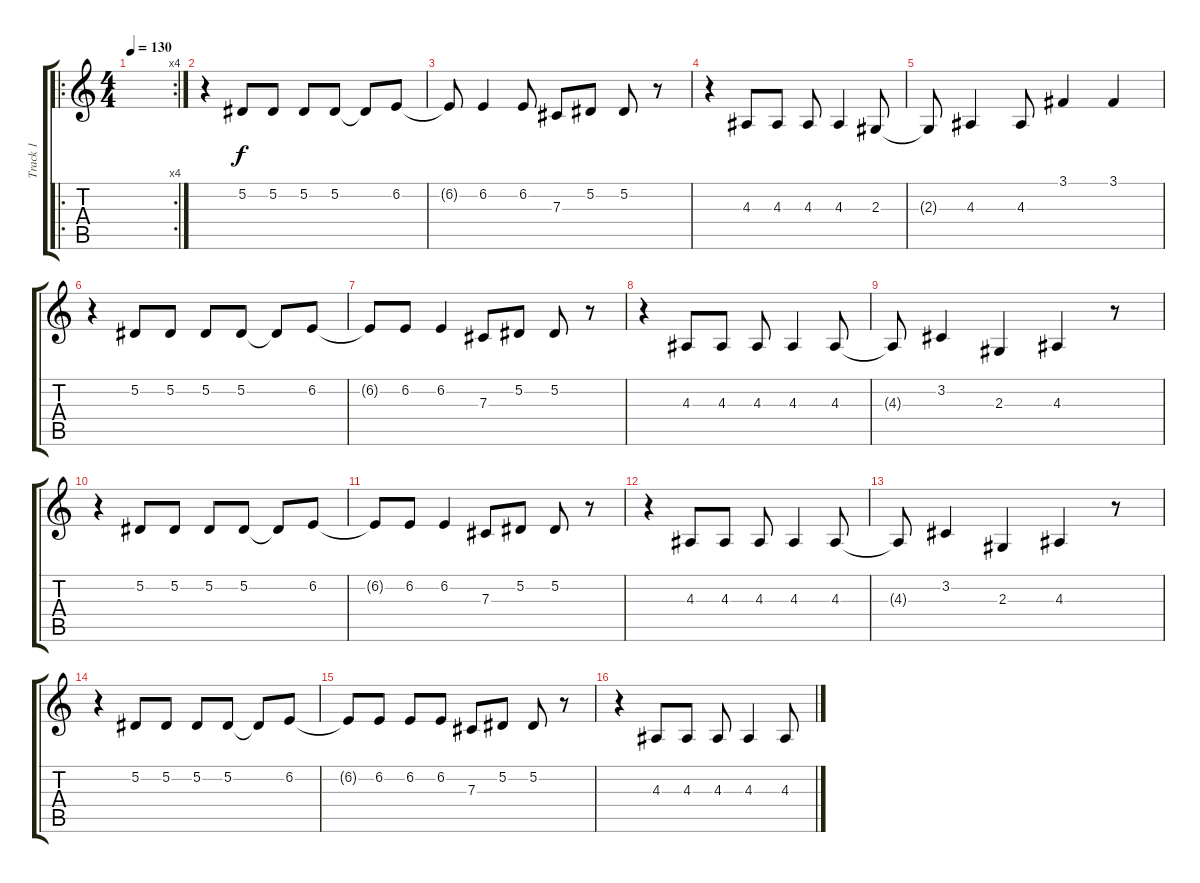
\track ("Track 1" "Track 1") {instrument cello}
\staff {score tabs}
\tuning (Eb4 Bb3 Gb3 Db3 Ab2 Eb2) {hide}
\ro
\rc 4
\ts (4 4)
\tempo 130
\clef g2
\ks c
|
r.4 5.2.8 5.2.8 5.2.8 5.2.8 5.2{t}.8 6.2.8 |
6.2{t}.8 6.2.4 6.2.8 7.3.8 5.2.8 5.2.8 r.8 |
r.4 4.3.8 4.3.8 4.3.8 4.3.4 2.3.8 |
2.3{t}.8 4.3.4 4.3.8 3.1.4 3.1.4 |
r.4 5.2.8 5.2.8 5.2.8 5.2.8 5.2{t}.8 6.2.8 |
6.2{t}.8 6.2.8 6.2.4 7.3.8 5.2.8 5.2.8 r.8 |
r.4 4.3.8 4.3.8 4.3.8 4.3.4 4.3.8 |
4.3{t}.8 3.2.4 2.3.4 4.3.4 r.8 |
r.4 5.2.8 5.2.8 5.2.8 5.2.8 5.2{t}.8 6.2.8 |
6.2{t}.8 6.2.8 6.2.4 7.3.8 5.2.8 5.2.8 r.8 |
r.4 4.3.8 4.3.8 4.3.8 4.3.4 4.3.8 |
4.3{t}.8 3.2.4 2.3.4 4.3.4 r.8 |
r.4 5.2.8 5.2.8 5.2.8 5.2.8 5.2{t}.8 6.2.8 |
6.2{t}.8 6.2.8 6.2.8 6.2.8 7.3.8 5.2.8 5.2.8 r.8 |
r.4 4.3.8 4.3.8 4.3.8 4.3.4 4.3.8
